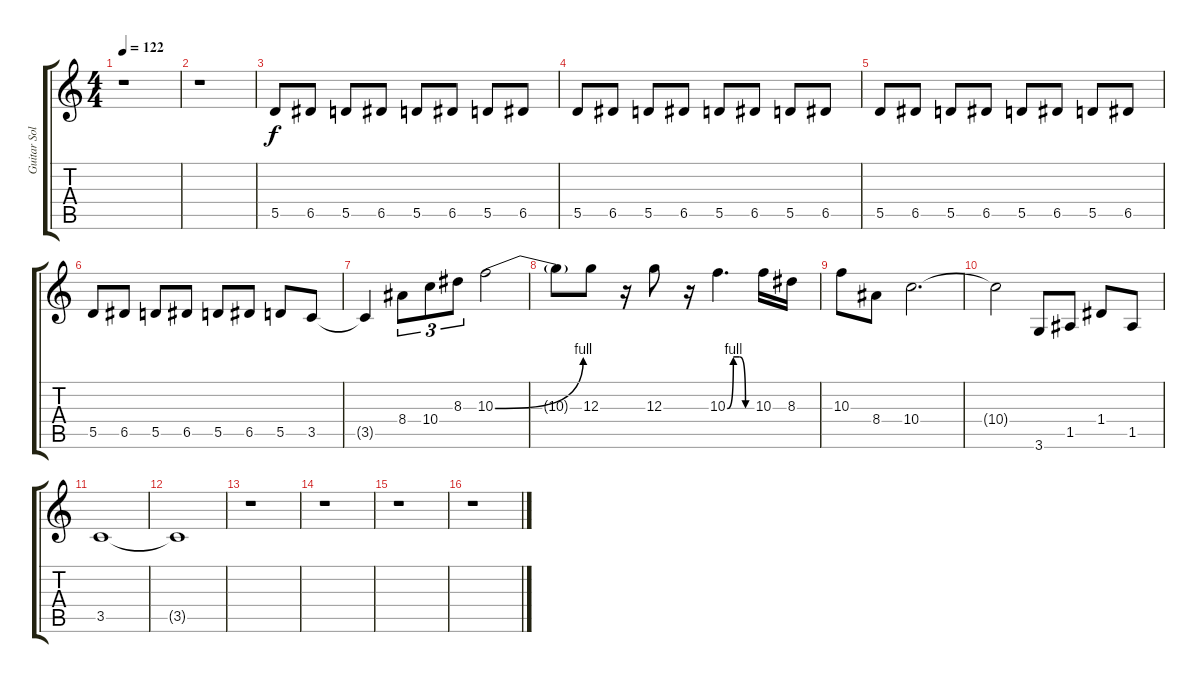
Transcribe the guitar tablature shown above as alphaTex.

\track ("Guitar Solo" "Guitar Sol") {instrument distortionguitar}
\staff {score tabs}
\tuning (E4 B3 G3 D3 A2 E2) {hide}
\ts (4 4)
\tempo 122
\clef g2
\ks c
r.1{dy f} |
r.1 |
5.5.8 6.5.8 5.5.8 6.5.8 5.5.8 6.5.8 5.5.8 6.5.8 |
5.5.8 6.5.8 5.5.8 6.5.8 5.5.8 6.5.8 5.5.8 6.5.8 |
5.5.8 6.5.8 5.5.8 6.5.8 5.5.8 6.5.8 5.5.8 6.5.8 |
5.5.8 6.5.8 5.5.8 6.5.8 5.5.8 6.5.8 5.5.8 3.5.8 |
3.5{t}.4 8.4.8{tu (3 2)} 10.4.8{tu (3 2)} 8.3.8{tu (3 2)} 10.3{be (bend 0 0 60 4)}.2 |
10.3{t}.8 12.3.8 r.16 12.3.8 r.16 10.3{be (custom 0 0 15 4 30 4 45 0 60 0)}.4{d} 10.3.16 8.3.16 |
10.3.8 8.4.8 10.4.2{d} |
10.4{t}.2 3.6.8 1.5.8 1.4.8 1.5.8 |
3.5.1 |
3.5{t}.1 |
r.1 |
r.1 |
r.1 |
r.1
